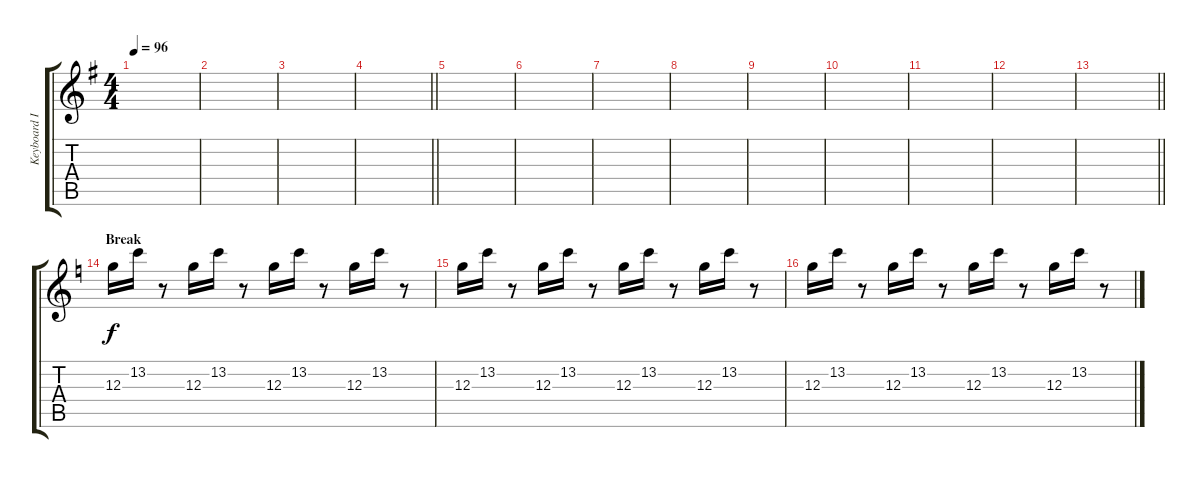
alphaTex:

\track ("Keyboard III" "Keyboard I") {instrument celesta}
\staff {score tabs}
\tuning (E5 B4 G4 D4 A3 E3) {hide}
\ts (4 4)
\tempo 96
\clef g2
\ks g
|
|
|
\barLineRight lightlight
|
\section ("" "")
|
|
|
|
|
|
|
|
\barLineRight lightlight
|
\section ("" "Break")
\ks c
12.3.16 13.2.16 r.8 12.3.16 13.2.16 r.8 12.3.16 13.2.16 r.8 12.3.16 13.2.16 r.8 |
12.3.16 13.2.16 r.8 12.3.16 13.2.16 r.8 12.3.16 13.2.16 r.8 12.3.16 13.2.16 r.8 |
12.3.16 13.2.16 r.8 12.3.16 13.2.16 r.8 12.3.16 13.2.16 r.8 12.3.16 13.2.16 r.8
